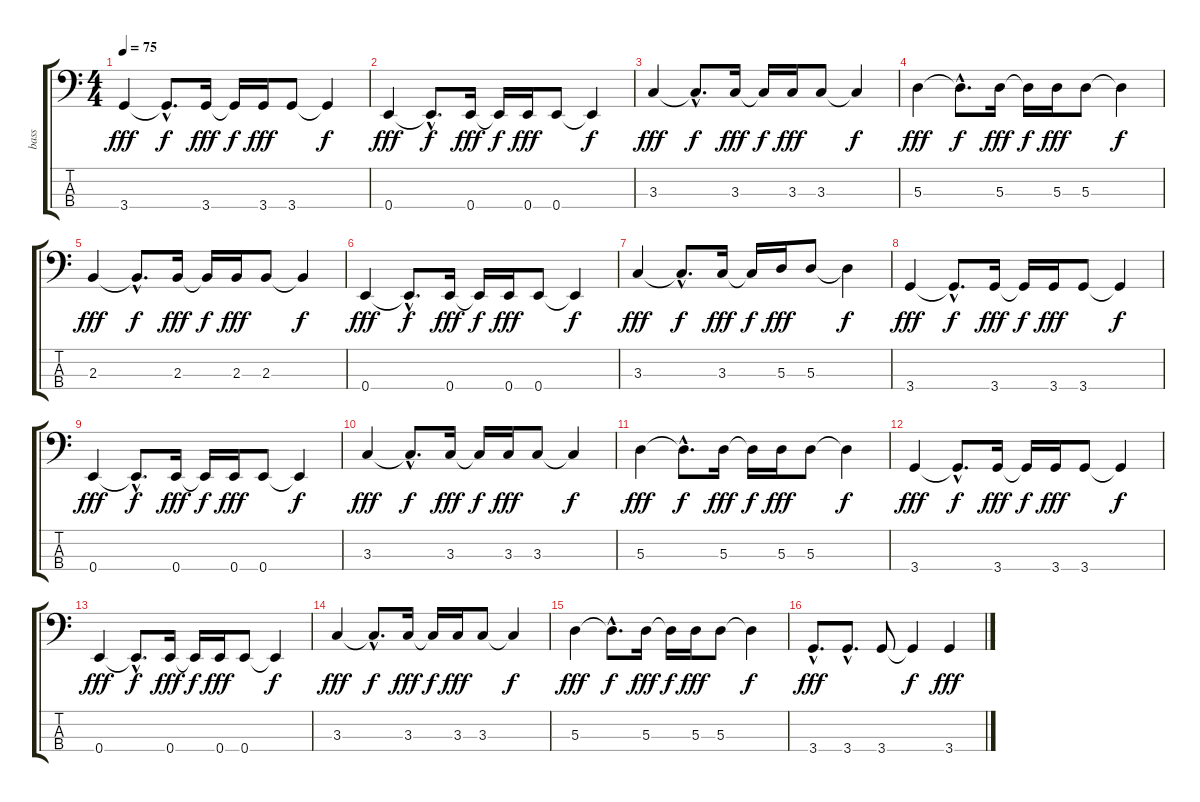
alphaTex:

\track ("bass" "bass") {instrument acousticbass}
\staff {score tabs}
\tuning (G2 D2 A1 E1) {hide}
\ts (4 4)
\tempo 75
\clef f4
\ks c
3.4.4{dy fff} 3.4{hac t}.8{d dy f} 3.4.16{dy fff} 3.4{t}.16{dy f} 3.4.16{dy fff} 3.4.8 3.4{t}.4{dy f} |
0.4.4{dy fff} 0.4{hac t}.8{d dy f} 0.4.16{dy fff} 0.4{t}.16{dy f} 0.4.16{dy fff} 0.4.8 0.4{t}.4{dy f} |
3.3.4{dy fff} 3.3{hac t}.8{d dy f} 3.3.16{dy fff} 3.3{t}.16{dy f} 3.3.16{dy fff} 3.3.8 3.3{t}.4{dy f} |
5.3.4{dy fff} 5.3{hac t}.8{d dy f} 5.3.16{dy fff} 5.3{t}.16{dy f} 5.3.16{dy fff} 5.3.8 5.3{t}.4{dy f} |
2.3.4{dy fff} 2.3{hac t}.8{d dy f} 2.3.16{dy fff} 2.3{t}.16{dy f} 2.3.16{dy fff} 2.3.8 2.3{t}.4{dy f} |
0.4.4{dy fff} 0.4{hac t}.8{d dy f} 0.4.16{dy fff} 0.4{t}.16{dy f} 0.4.16{dy fff} 0.4.8 0.4{t}.4{dy f} |
3.3.4{dy fff} 3.3{hac t}.8{d dy f} 3.3.16{dy fff} 3.3{t}.16{dy f} 5.3.16{dy fff} 5.3.8 5.3{t}.4{dy f} |
3.4.4{dy fff} 3.4{hac t}.8{d dy f} 3.4.16{dy fff} 3.4{t}.16{dy f} 3.4.16{dy fff} 3.4.8 3.4{t}.4{dy f} |
0.4.4{dy fff} 0.4{hac t}.8{d dy f} 0.4.16{dy fff} 0.4{t}.16{dy f} 0.4.16{dy fff} 0.4.8 0.4{t}.4{dy f} |
3.3.4{dy fff} 3.3{hac t}.8{d dy f} 3.3.16{dy fff} 3.3{t}.16{dy f} 3.3.16{dy fff} 3.3.8 3.3{t}.4{dy f} |
5.3.4{dy fff} 5.3{hac t}.8{d dy f} 5.3.16{dy fff} 5.3{t}.16{dy f} 5.3.16{dy fff} 5.3.8 5.3{t}.4{dy f} |
3.4.4{dy fff} 3.4{hac t}.8{d dy f} 3.4.16{dy fff} 3.4{t}.16{dy f} 3.4.16{dy fff} 3.4.8 3.4{t}.4{dy f} |
0.4.4{dy fff} 0.4{hac t}.8{d dy f} 0.4.16{dy fff} 0.4{t}.16{dy f} 0.4.16{dy fff} 0.4.8 0.4{t}.4{dy f} |
3.3.4{dy fff} 3.3{hac t}.8{d dy f} 3.3.16{dy fff} 3.3{t}.16{dy f} 3.3.16{dy fff} 3.3.8 3.3{t}.4{dy f} |
5.3.4{dy fff} 5.3{hac t}.8{d dy f} 5.3.16{dy fff} 5.3{t}.16{dy f} 5.3.16{dy fff} 5.3.8 5.3{t}.4{dy f} |
3.4{hac}.8{d dy fff} 3.4{hac}.8{d} 3.4.8 3.4{t}.4{dy f} 3.4{ss}.4{dy fff}
